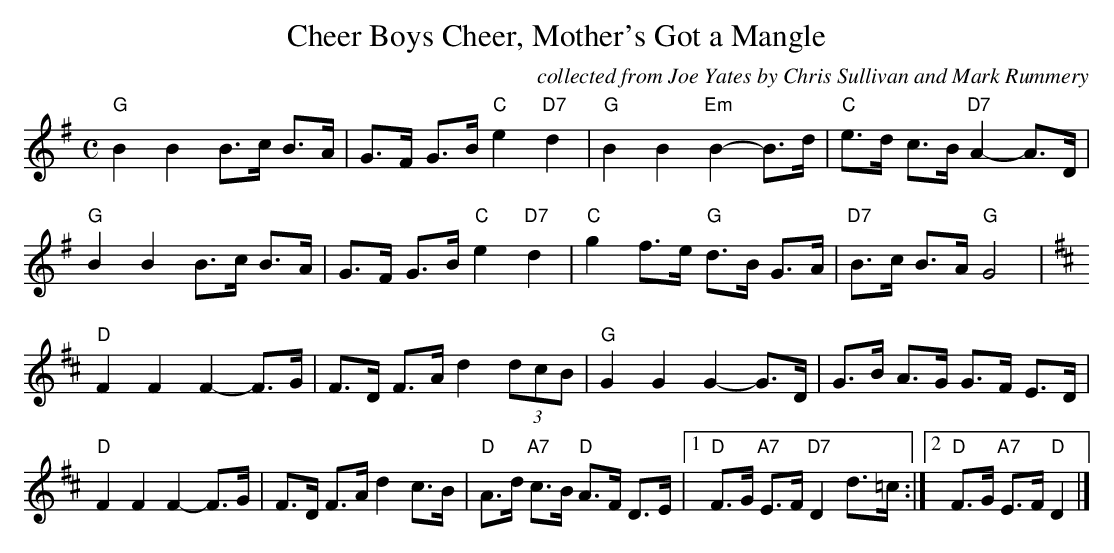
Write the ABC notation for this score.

X:1
T:Cheer Boys Cheer, Mother's Got a Mangle
C:collected from Joe Yates by Chris Sullivan and Mark Rummery
M:C
L:1/8
K:G
"G"B2B2B>c B>A|G>F G>B"C"e2 "D7"d2|"G"B2 B2 "Em"B2-B>d|"C"e>d c>B "D7"A2-A>D|
"G"B2B2B>c B>A|G>F G>B"C"e2 "D7"d2|"C"g2 f>e "G"d>B G>A|"D7"B>c B>A "G"G4|
K:D
"D"F2 F2 F2-F>G|F>D F>A d2 (3dcB|"G"G2 G2 G2-G>D|G>B A>G G>F E>D|
"D"F2 F2 F2-F>G|F>D F>A d2 c>B|"D"A>d "A7"c>B "D"A>F D>E|1"D"F>G "A7"E>F "D7"D2d>=c:|2"D"F>G "A7"E>F "D"D2|]
